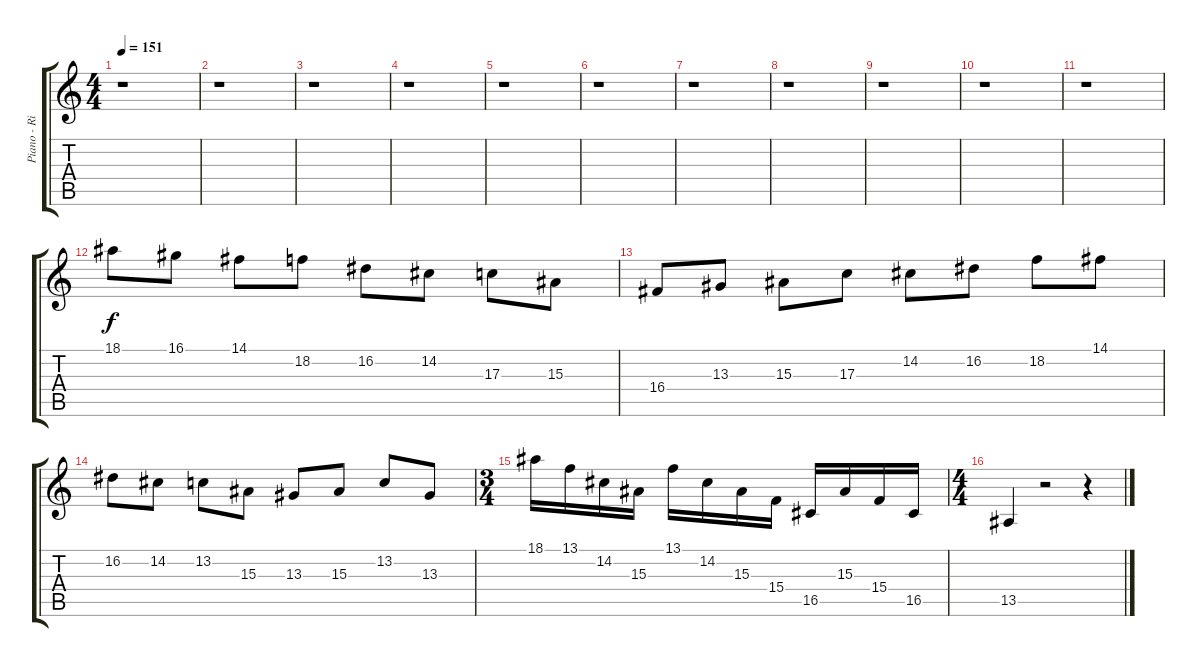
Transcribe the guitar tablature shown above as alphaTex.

\track ("Piano - Right" "Piano - Ri") {instrument brightacousticpiano}
\staff {score tabs}
\tuning (E4 B3 G3 D3 A2 E2) {hide}
\ts (4 4)
\tempo 151
\clef g2
\ks c
r.1{dy f} |
r.1 |
r.1 |
\section ("" "")
r.1 |
r.1 |
r.1 |
r.1 |
r.1 |
r.1 |
r.1 |
r.1 |
\section ("" "")
18.1.8{volume 16} 16.1.8 14.1.8 18.2.8 16.2.8 14.2.8 17.3.8 15.3.8 |
16.4.8 13.3.8 15.3.8 17.3.8 14.2.8 16.2.8 18.2.8 14.1.8 |
16.2.8 14.2.8 13.2.8 15.3.8 13.3.8 15.3.8 13.2.8 13.3.8 |
\ts (3 4)
18.1.16 13.1.16 14.2.16 15.3.16 13.1.16 14.2.16 15.3.16 15.4.16 16.5.16 15.3.16 15.4.16 16.5.16 |
\ts (4 4)
13.5.4 r.2 r.4
